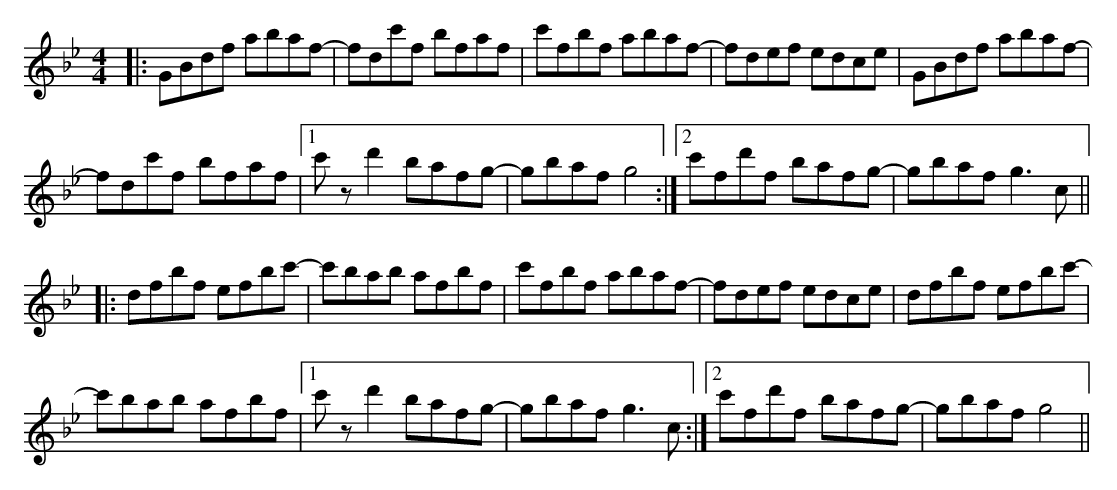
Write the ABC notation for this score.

X:1
M:4/4
K:Gmin
|:GBdf abaf-|fdc'f bfaf|c'fbf abaf-|fdef edce|GBdf abaf-|
fdc'f bfaf|1 c' z d'2 bafg-|gbaf g4:|2 c'fd'f bafg-|gbaf g3 c||
|:dfbf efbc'-|c'bab afbf|c'fbf abaf-|fdef edce|dfbf efbc'-|
c'bab afbf|1 c' z d'2 bafg-|gbaf g3 c:|2 c'fd'f bafg-|gbaf g4||
